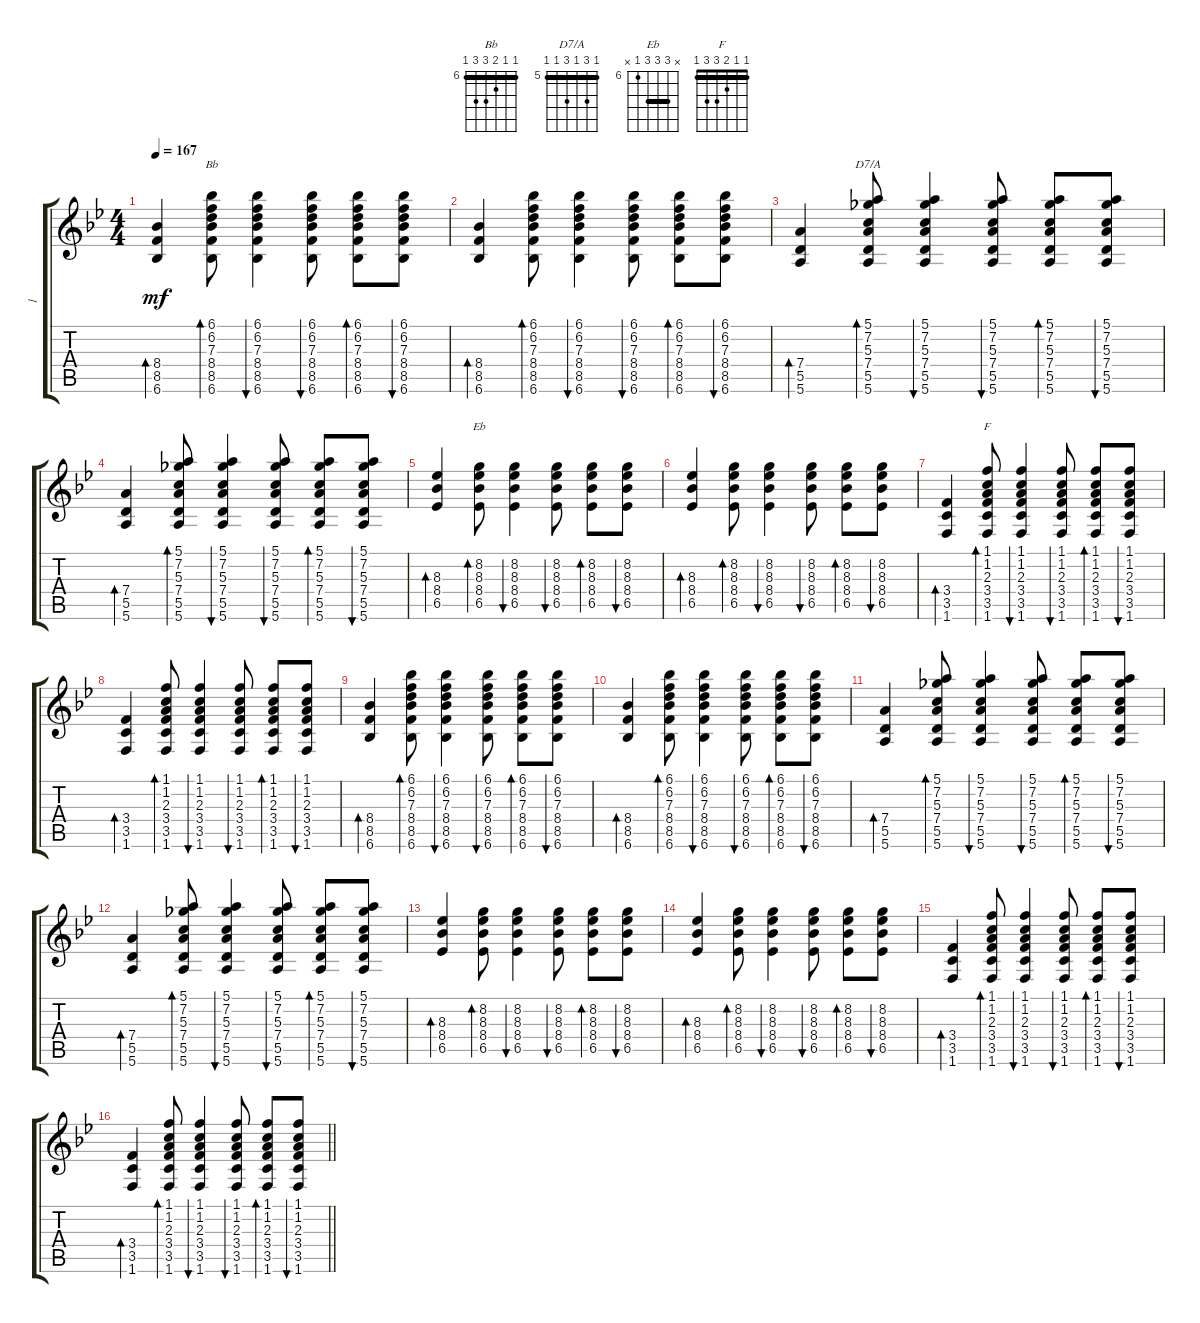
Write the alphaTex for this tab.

\track ("1" "1") {instrument electricguitarclean}
\staff {score tabs}
\tuning (E4 B3 G3 D3 A2 E2) {hide}
\chord ("Bb" 6 6 7 8 8 6) {firstfret 6 barre 6}
\chord ("D7/A" 5 7 5 7 5 5) {firstfret 5 barre 5}
\chord ("Eb" x 8 8 8 6 x) {firstfret 6 barre 8}
\chord ("F" 1 1 2 3 3 1) {barre 1}
\ts (4 4)
\tempo 167
\clef g2
\ks bb
(8.4 8.5 6.6).4{bd 30 dy mf instrument electricguitarclean} (6.1 6.2 7.3 8.4 8.5 6.6).8{bd 30 ch "Bb"} (6.1 6.2 7.3 8.4 8.5 6.6).4{bu 30} (6.1 6.2 7.3 8.4 8.5 6.6).8{bu 30} (6.1 6.2 7.3 8.4 8.5 6.6).8{bd 30} (6.1 6.2 7.3 8.4 8.5 6.6).8{bu 30} |
(8.4 8.5 6.6).4{bd 30} (6.1 6.2 7.3 8.4 8.5 6.6).8{bd 30} (6.1 6.2 7.3 8.4 8.5 6.6).4{bu 30} (6.1 6.2 7.3 8.4 8.5 6.6).8{bu 30} (6.1 6.2 7.3 8.4 8.5 6.6).8{bd 30} (6.1 6.2 7.3 8.4 8.5 6.6).8{bu 30} |
(7.4 5.5 5.6).4{bd 30} (5.1 7.2 5.3 7.4 5.5 5.6).8{bd 30 ch "D7/A"} (5.1 7.2 5.3 7.4 5.5 5.6).4{bu 30} (5.1 7.2 5.3 7.4 5.5 5.6).8{bu 30} (5.1 7.2 5.3 7.4 5.5 5.6).8{bd 30} (5.1 7.2 5.3 7.4 5.5 5.6).8{bu 30} |
(7.4 5.5 5.6).4{bd 30} (5.1 7.2 5.3 7.4 5.5 5.6).8{bd 30} (5.1 7.2 5.3 7.4 5.5 5.6).4{bu 30} (5.1 7.2 5.3 7.4 5.5 5.6).8{bu 30} (5.1 7.2 5.3 7.4 5.5 5.6).8{bd 30} (5.1 7.2 5.3 7.4 5.5 5.6).8{bu 30} |
(8.3 8.4 6.5).4{bd 30} (8.2 8.3 8.4 6.5).8{bd 30 ch "Eb"} (8.2 8.3 8.4 6.5).4{bu 30} (8.2 8.3 8.4 6.5).8{bu 30} (8.2 8.3 8.4 6.5).8{bd 30} (8.2 8.3 8.4 6.5).8{bu 30} |
(8.3 8.4 6.5).4{bd 30} (8.2 8.3 8.4 6.5).8{bd 30} (8.2 8.3 8.4 6.5).4{bu 30} (8.2 8.3 8.4 6.5).8{bu 30} (8.2 8.3 8.4 6.5).8{bd 30} (8.2 8.3 8.4 6.5).8{bu 30} |
(3.4 3.5 1.6).4{bd 30} (1.1 1.2 2.3 3.4 3.5 1.6).8{bd 30 ch "F"} (1.1 1.2 2.3 3.4 3.5 1.6).4{bu 30} (1.1 1.2 2.3 3.4 3.5 1.6).8{bu 30} (1.1 1.2 2.3 3.4 3.5 1.6).8{bd 30} (1.1 1.2 2.3 3.4 3.5 1.6).8{bu 30} |
(3.4 3.5 1.6).4{bd 30} (1.1 1.2 2.3 3.4 3.5 1.6).8{bd 30} (1.1 1.2 2.3 3.4 3.5 1.6).4{bu 30} (1.1 1.2 2.3 3.4 3.5 1.6).8{bu 30} (1.1 1.2 2.3 3.4 3.5 1.6).8{bd 30} (1.1 1.2 2.3 3.4 3.5 1.6).8{bu 30} |
(8.4 8.5 6.6).4{bd 30} (6.1 6.2 7.3 8.4 8.5 6.6).8{bd 30} (6.1 6.2 7.3 8.4 8.5 6.6).4{bu 30} (6.1 6.2 7.3 8.4 8.5 6.6).8{bu 30} (6.1 6.2 7.3 8.4 8.5 6.6).8{bd 30} (6.1 6.2 7.3 8.4 8.5 6.6).8{bu 30} |
(8.4 8.5 6.6).4{bd 30} (6.1 6.2 7.3 8.4 8.5 6.6).8{bd 30} (6.1 6.2 7.3 8.4 8.5 6.6).4{bu 30} (6.1 6.2 7.3 8.4 8.5 6.6).8{bu 30} (6.1 6.2 7.3 8.4 8.5 6.6).8{bd 30} (6.1 6.2 7.3 8.4 8.5 6.6).8{bu 30} |
(7.4 5.5 5.6).4{bd 30} (5.1 7.2 5.3 7.4 5.5 5.6).8{bd 30} (5.1 7.2 5.3 7.4 5.5 5.6).4{bu 30} (5.1 7.2 5.3 7.4 5.5 5.6).8{bu 30} (5.1 7.2 5.3 7.4 5.5 5.6).8{bd 30} (5.1 7.2 5.3 7.4 5.5 5.6).8{bu 30} |
(7.4 5.5 5.6).4{bd 30} (5.1 7.2 5.3 7.4 5.5 5.6).8{bd 30} (5.1 7.2 5.3 7.4 5.5 5.6).4{bu 30} (5.1 7.2 5.3 7.4 5.5 5.6).8{bu 30} (5.1 7.2 5.3 7.4 5.5 5.6).8{bd 30} (5.1 7.2 5.3 7.4 5.5 5.6).8{bu 30} |
(8.3 8.4 6.5).4{bd 30} (8.2 8.3 8.4 6.5).8{bd 30} (8.2 8.3 8.4 6.5).4{bu 30} (8.2 8.3 8.4 6.5).8{bu 30} (8.2 8.3 8.4 6.5).8{bd 30} (8.2 8.3 8.4 6.5).8{bu 30} |
(8.3 8.4 6.5).4{bd 30} (8.2 8.3 8.4 6.5).8{bd 30} (8.2 8.3 8.4 6.5).4{bu 30} (8.2 8.3 8.4 6.5).8{bu 30} (8.2 8.3 8.4 6.5).8{bd 30} (8.2 8.3 8.4 6.5).8{bu 30} |
(3.4 3.5 1.6).4{bd 30} (1.1 1.2 2.3 3.4 3.5 1.6).8{bd 30} (1.1 1.2 2.3 3.4 3.5 1.6).4{bu 30} (1.1 1.2 2.3 3.4 3.5 1.6).8{bu 30} (1.1 1.2 2.3 3.4 3.5 1.6).8{bd 30} (1.1 1.2 2.3 3.4 3.5 1.6).8{bu 30} |
\barLineRight lightlight
(3.4 3.5 1.6).4{bd 30} (1.1 1.2 2.3 3.4 3.5 1.6).8{bd 30} (1.1 1.2 2.3 3.4 3.5 1.6).4{bu 30} (1.1 1.2 2.3 3.4 3.5 1.6).8{bu 30} (1.1 1.2 2.3 3.4 3.5 1.6).8{bd 30} (1.1 1.2 2.3 3.4 3.5 1.6).8{bu 30}
